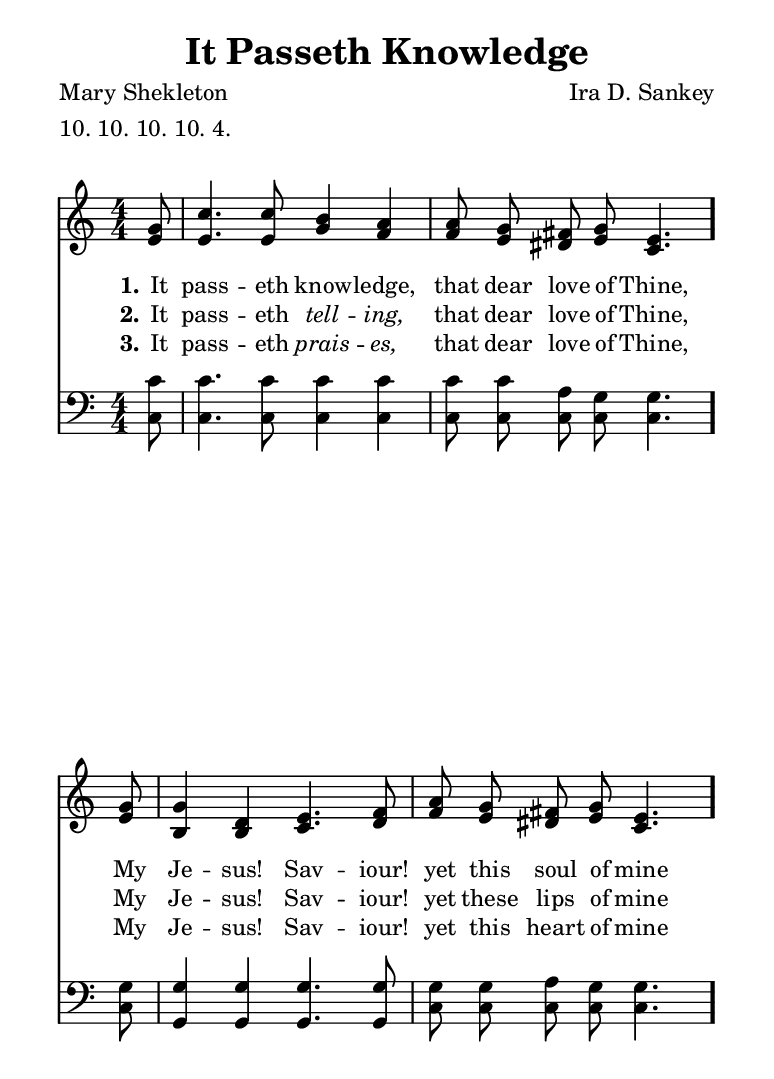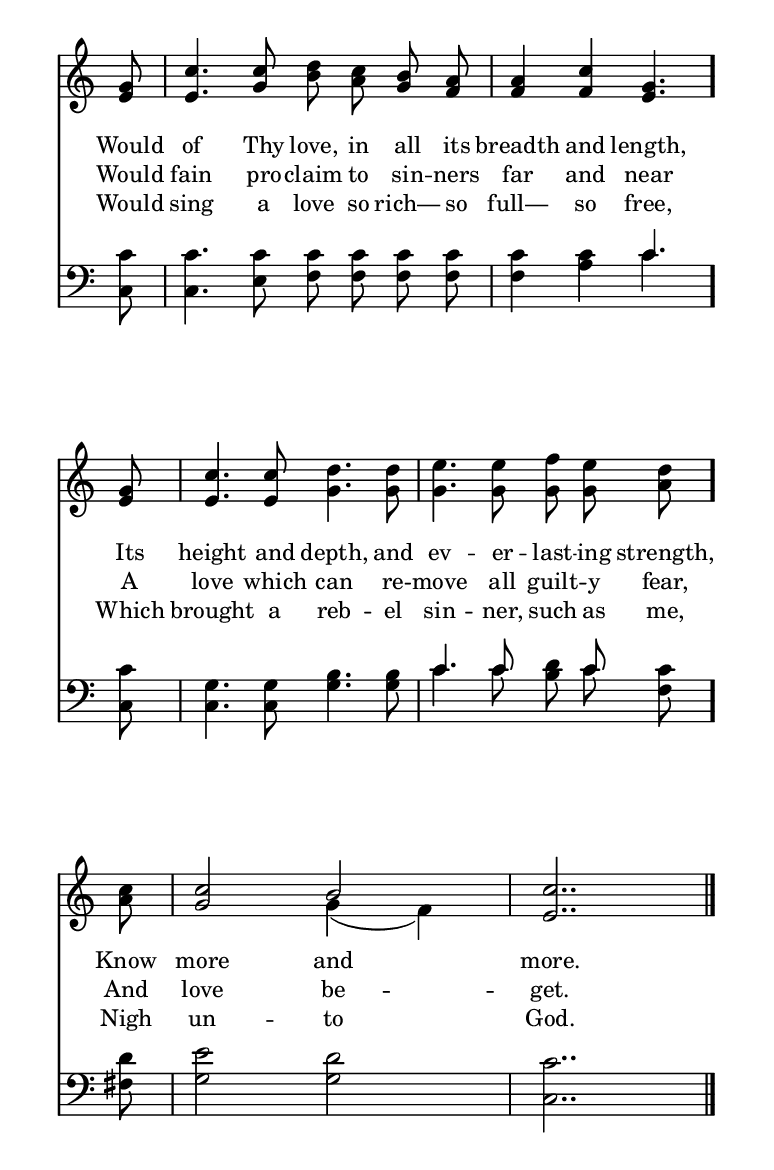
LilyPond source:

\include "common/global.ily"
\paper {
  \include "common/paper.ily"
}

\header{
  hymnnumber = "229"
  title = "It Passeth Knowledge"
  tunename = "It Passeth Knowledge" % see https://hymnary.org/tune/it_passeth_knowledge_that_dear_sankey
  meter = "10. 10. 10. 10. 4." % original has 10. 10. 10. 4.
  poet = "Mary Shekleton" % see https://hymnary.org/text/it_passeth_knowledge_that_dear_love_of
  composer = "Ira D. Sankey" % see https://hymnary.org/tune/it_passeth_knowledge_that_dear_sankey
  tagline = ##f
}

global = {
  \include "common/overrides.ily"
  \override Staff.TimeSignature.style = #'numbered
  \time 4/4
  \override Score.MetronomeMark.transparent = ##t % hide all fermata changes too
  \tempo 4=80
  \key c \major
  \partial 8
  \autoBeamOff
}

patternA = { c8 | c4. c8 c4 c | c8 c c c c4. }
patternB = { c8 | c4 c c4. c8 | c c c c c4. }
patternC = { c8 | c4. c8 c c c c | c4 c c4. }
patternD = { c8 | c4. c8 c4. c8 | c4. c8 c c c }
patternE = { c8 | c2 c2 | c2.. }

notesSoprano = {
\global
\relative c'' {

  g8 | c4. c8 b4 a | a8 g fis g e4.
  g8 | g4 d e4. f8 | a g fis g e4.
  g8 | c4. c8 d c b a | a4 c g4. \eogbreak
  g8 | c4. c8 d4. d8 | e4. e8 f e d
  c8 | c2 b2 | c2..

  \bar "|."

}
}

notesAlto = {
\global
\relative e' {

  \changePitch \patternA { e | e e g f | f e dis e c }
  \changePitch \patternB { e | b b c d | f e dis e c }
  \changePitch \patternC { e | e g b a g f | f f e }
  \changePitch \patternD { e | e e g g | g g g g a }
  a8 | g2 g4( f) e2..

}
}

notesTenor = {
\global
\relative a {

  \changePitch \patternA { c | c c c c | c c a g g }
  \changePitch \patternB { g | g g g g | g g a g g }
  \changePitch \patternC { c | c c c c c c | c c c }
  \changePitch \patternD { c | g g b b | c c d c c }
  \changePitch \patternE { d | e d | c }

}
}

notesBass = {
\global
\relative f {

  \changePitch \patternA { c | c c c c | c c c c c }
  \changePitch \patternB { c | g g g g | c c c c c }
  \changePitch \patternC { c | c e f f f f | f a c }
  \changePitch \patternD { c, | c c g' g | c c b c f, }
  \changePitch \patternE { fis | g g | c, }

}
}

wordsA = \lyricmode {
\set stanza = "1."

It pass -- eth know -- ledge, that dear love of Thine, \bar "."
My Je -- sus! Sav -- iour! yet this soul of mine \bar "."
Would of Thy love, in all its breadth and length, \bar "."
Its height and depth, and ev -- er -- last -- ing strength, \bar "."
Know more and more. \bar "."

}

wordsB = \lyricmode {
\set stanza = "2."

It pass -- eth \italicsOn tell -- ing, \italicsOff that dear love of Thine,
My Je -- sus! Sav -- iour! yet these lips of mine
Would fain pro -- claim to sin -- ners far and near
A love which can re -- move all guilt -- y fear,
And love be -- get.

}

wordsC = \lyricmode {
\set stanza = "3."

It pass -- eth \italicsOn prais -- es, \italicsOff that dear love of Thine,
My Je -- sus! Sav -- iour! yet this heart of mine
Would sing a love so rich— so full— so free,
Which brought a reb -- el sin -- ner, such as me,
Nigh un -- to God.

}

wordsD = \markuplist {

\line { But though I cannot tell or sing or know }
\line { The fullness of Thy love while here below, }
\line { My empty vessel I may freely bring—}
\line { O Thou who art of love the living spring, }
\line { { \hspace #2 } My vessel fill. }

}

wordsE = \markuplist {

\line { I \italic am an empty vessel—scarce one thought }
\line { Or look of love to Thee I’ve ever brought; }
\line { Yet I \italic may come, and come again to Thee }
\line { With this, the needy children’s only plea—}
% `\italic { }` would get stripped in getlyrics
\line { { \hspace #2 } \italic “Thou \italic lovest \italic me!” }

}

wordsF = \markuplist {

\line { Oh, fill me, Jesus, Saviour, with Thy love; }
\line { Lead, lead me to the living fount above! }
\line { Thither may I in simple faith draw nigh }
\line { And never to another fountain fly, }
\line { { \hspace #2 } But unto Thee. }

}

wordsG = \markuplist {

\line { And Jesus, when Thee face to face I see, }
\line { When on Thy lofty throne I sit with Thee; }
\line { Then of Thy love in all its breadth and length, }
\line { Its height and depth, its everlasting strength, }
\line { { \hspace #2 } My soul shall sing. }

}

\score {
  \context ChoirStaff <<
    \context Staff = upper <<
      \set Staff.autoBeaming = ##f
      \set ChoirStaff.systemStartDelimiter = #'SystemStartBar
      \set ChoirStaff.printPartCombineTexts = ##f
      \partcombine #'(2 . 11) \notesSoprano \notesAlto
      \context NullVoice = sopranos { \voiceOne << \notesSoprano >> }
      \context Lyrics = one   \lyricsto sopranos \wordsA
      \context Lyrics = two   \lyricsto sopranos \wordsB
      \context Lyrics = three \lyricsto sopranos \wordsC
    >>
    \context Staff = men <<
      \set Staff.autoBeaming = ##f
      \clef bass
      \set ChoirStaff.printPartCombineTexts = ##f
      \partcombine #'(2 . 11) \notesTenor \notesBass
    >>
  >>
  \layout {
    \include "common/layout.ily"
  }
  #(cond ((ly:get-option 'eog-midi-permitted) #{ \midi{
    \include "common/midi.ily"
  } #}))
}

% Slightly less vspace is used to separate verses than is usual, in order to
% fit the verses vertically on the page. They could be arranged in two columns,
% but that leaves a lot of system-system spacing.
\markup { \fontsize #0.3 \fill-line { \vcenter \column {
  \vspace #1
  \line{ \bold 4 \column { \wordsD } } \combine \null \vspace #0.3
  \line{ \bold 5 \column { \wordsE } } \combine \null \vspace #0.3
  \line{ \bold 6 \column { \wordsF } } \combine \null \vspace #0.3
  \line{ \bold 7 \column { \wordsG } }
} } }

\version "2.19.49"  % necessary for upgrading to future LilyPond versions.

% vi:set et ts=2 sw=2 ai nocindent syntax=lilypond:
